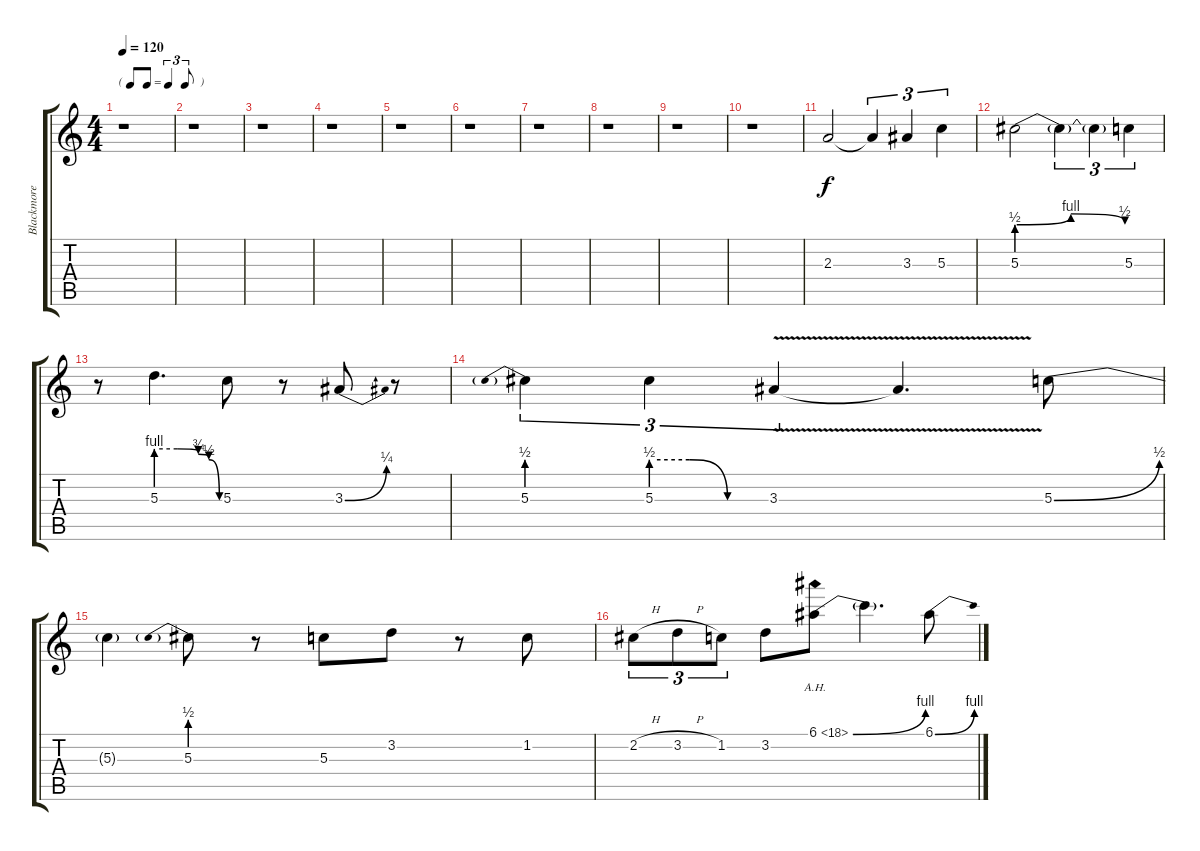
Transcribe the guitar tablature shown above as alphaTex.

\track ("Blackmore solo" "Blackmore ") {instrument overdrivenguitar}
\staff {score tabs}
\tuning (E4 B3 G3 D3 A2 E2) {hide}
\ts (4 4)
\tf triplet8th
\tempo 120
\clef g2
\ks c
r.1{dy f} |
r.1 |
r.1 |
r.1 |
r.1 |
r.1 |
r.1 |
r.1 |
r.1 |
r.1 |
2.3.2 2.3{t}.4{tu (3 2)} 3.3.4{tu (3 2)} 5.3.4{tu (3 2)} |
5.3{be (bendrelease 0 2 30 4 48 4 60 2)}.2 5.3{t}.4{tu (3 2)} 5.3{t}.4{tu (3 2)} 5.3.4{tu (3 2)} |
r.8 5.3{be (custom 0 4 20 4 40 3 50 2 60 0)}.4{d} 5.3.8 r.8 3.3{be (bend 0 0 60 1)}.8 r.8 |
5.3{be (prebend 0 2 60 2)}.4{tu (3 2)} 5.3{be (custom 0 2 20 2 40 0 60 0)}.4{tu (3 2)} 3.3{v}.4{tu (3 2)} 3.3{t}.4{d} 5.3{be (bend 0 0 60 2)}.8 |
5.3{t}.4 5.3{be (prebend 0 2 60 2)}.8 r.8 5.3.8 3.2.8 r.8 1.2.8 |
2.2{h}.8{tu (3 2)} 3.2{h}.8{tu (3 2)} 1.2.8{tu (3 2)} 3.2.8 6.1{be (bend 0 0 60 4) ah 12}.8 6.1{t}.4{d} 6.1{be (bend 0 0 60 4)}.8
